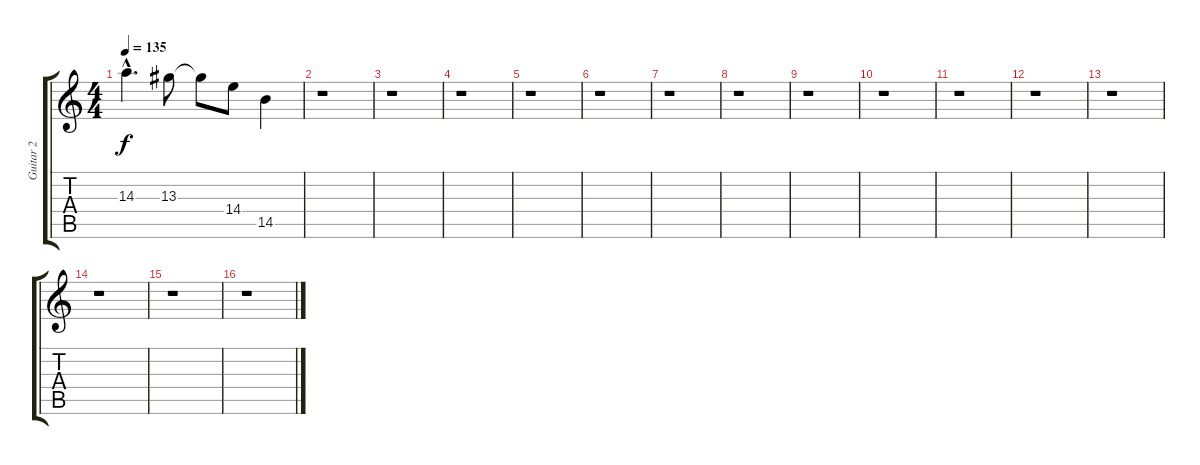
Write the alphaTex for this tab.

\track ("Guitar 2" "Guitar 2") {instrument distortionguitar}
\staff {score tabs}
\tuning (E4 B3 G3 D3 A2 E2) {hide}
\ts (4 4)
\tempo 135
\clef g2
\ks c
14.3{hac t}.4{d dy f} 13.3.8 13.3{t}.8 14.4.8 14.5.4 |
r.1 |
r.1 |
r.1 |
r.1 |
r.1 |
r.1 |
r.1 |
r.1 |
r.1 |
r.1 |
r.1 |
r.1 |
r.1 |
r.1 |
r.1
